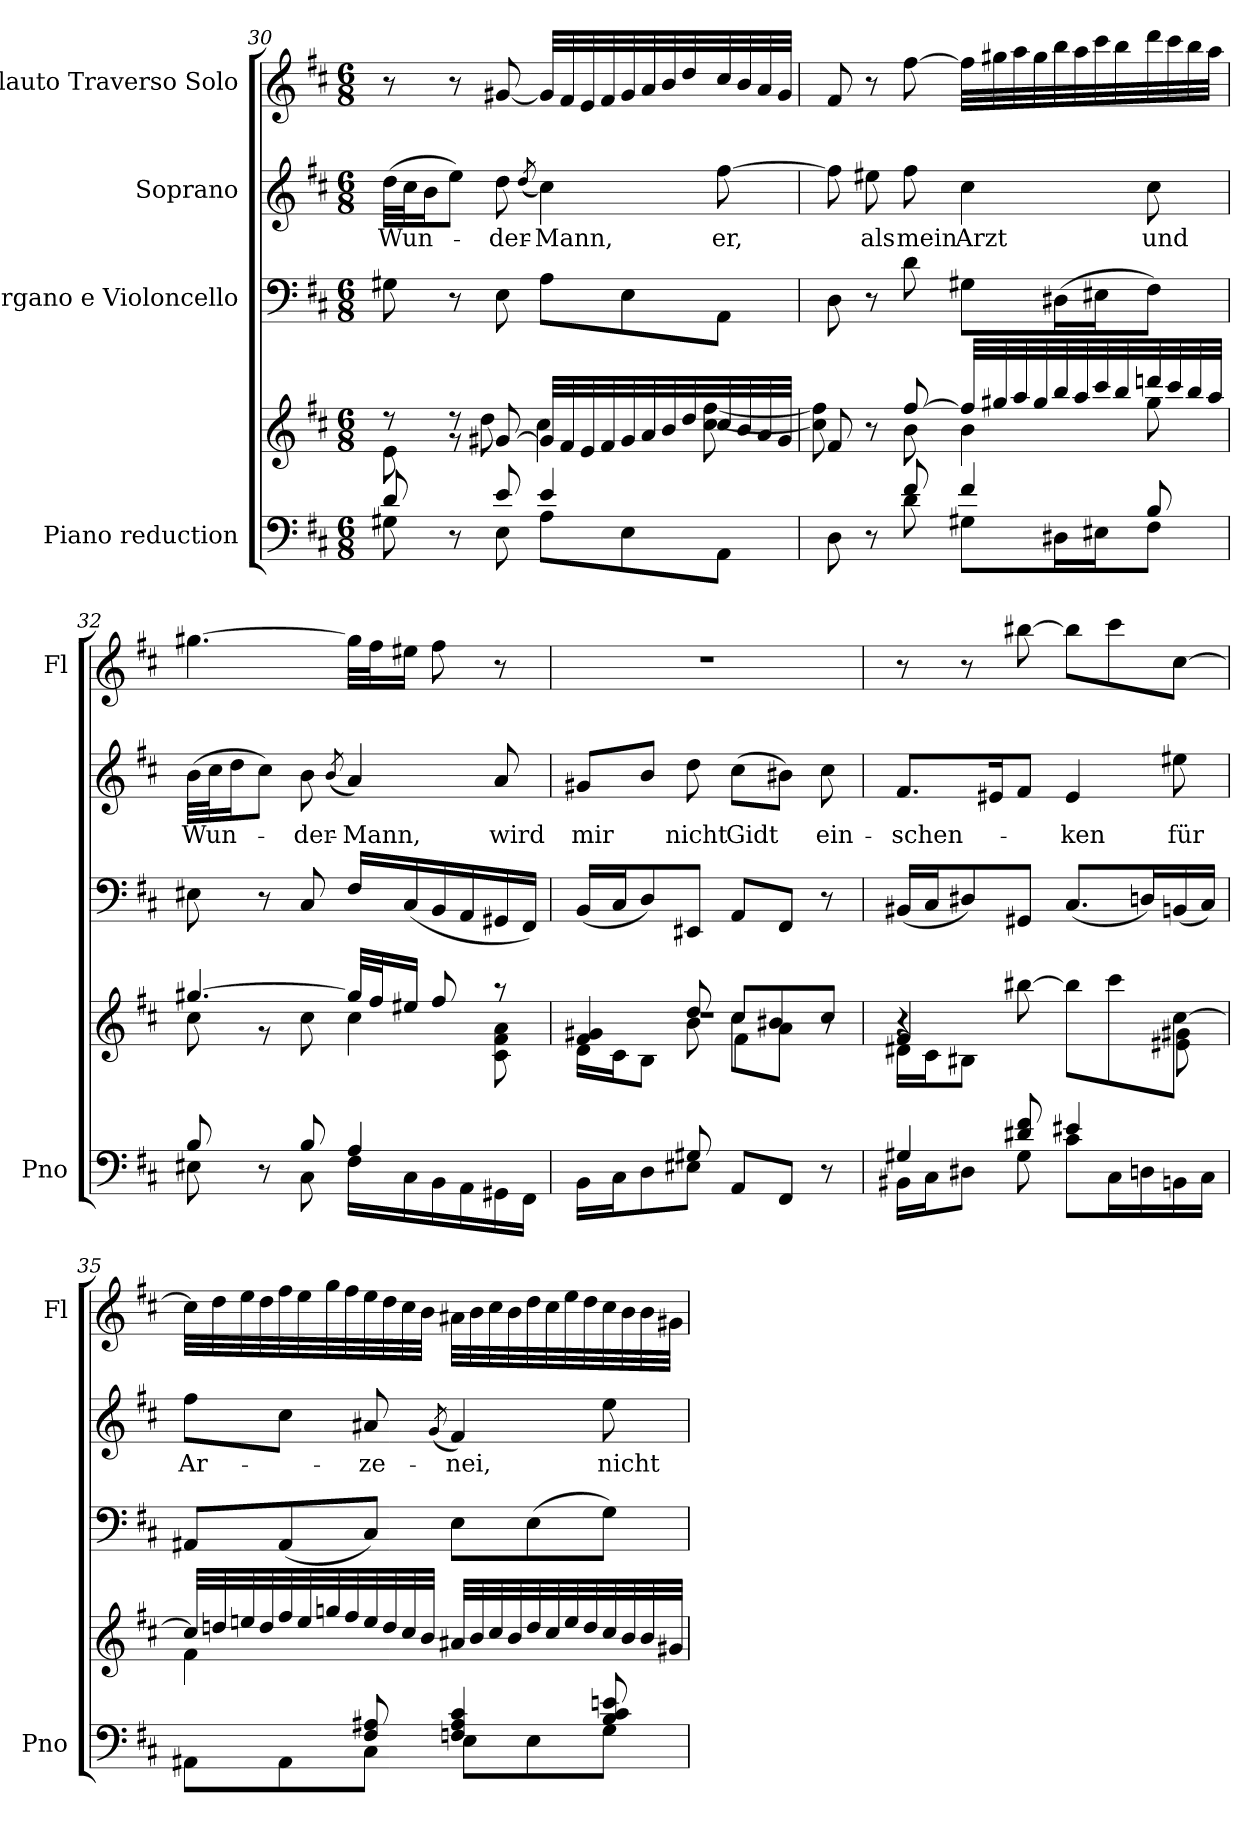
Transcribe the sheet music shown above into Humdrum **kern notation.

**kern	**kern	**kern	**kern	**text	**kern
*part4	*part4	*part3	*part2	*part2	*part1
*staff5	*staff4	*staff3	*staff2	*staff2	*staff1
*I"Piano reduction	*	*I"Organo e Violoncello	*I"Soprano	*	*I"Flauto Traverso Solo
*I'Pno	*	*	*	*	*I'Fl
*clefF4	*clefG2	*clefF4	*clefG2	*	*clefG2
*k[f#c#]	*k[f#c#]	*k[f#c#]	*k[f#c#]	*	*k[f#c#]
*M6/8	*M6/8	*M6/8	*M6/8	*	*M6/8
=30	=30	=30	=30	=30	=30
*^	*^	*	*	*	*
!	!	!	!	!	!	!LO:LY:b	!
8d/	8G#X\	8r	8e\	8G#X\	(>32dd\LLL	Wun-	8r
.	.	.	.	.	32cc#\J	.	.
.	.	.	.	.	16b\J	.	.
8r	8ryy	8r	8r	8r	8ee\J)	.	8r
!	!	!	!	!	!	!LO:LY:b	!
8e/	8E\	[8g#X/	8dd\	8E\	8dd\	-der-	[8g#X/
.	.	.	.	.	(<8qdd/	.	.
!	!	!	!	!	!	!LO:LY:b	!
4e/	8A\L	32g#/LLL]	4cc#\	8A\L	4cc#\)	-Mann,	32g#/LLL]
.	.	32f#/	.	.	.	.	32f#/
.	.	32e/	.	.	.	.	32e/
.	.	32f#/	.	.	.	.	32f#/
.	8E\	32g#/	.	8E\	.	.	32g#/
.	.	32a/	.	.	.	.	32a/
.	.	32b/	.	.	.	.	32b/
.	.	32dd/	.	.	.	.	32dd/
!	!	!	!	!	!	!LO:LY:b	!
8ryy	8AA\J	32cc#/	[8cc#\ [8ff#\	8AA\J	[8ff#\	er,	32cc#/
.	.	32b/	.	.	.	.	32b/
.	.	32a/	.	.	.	.	32a/
.	.	32g#/JJJ	.	.	.	.	32g#/JJJ
=31	=31	=31	=31	=31	=31	=31	=31
8ryy	8D\	8f#/	8cc#\] 8ff#\]	8D\	8ff#\]	.	8f#/
!	!	!	!	!	!	!LO:LY:b	!
8r	8ryy	8r	8ryy	8r	8ee#X\	als	8r
!	!	!	!	!	!	!LO:LY:b	!
8f#/	8d\	[8ff#/	8b\	8d\	8ff#\	mein	[8ff#\
!	!	!	!	!	!	!LO:LY:b	!
4f#/	8G#X\L	32ff#/LLL]	4b\	8G#X\L	4cc#\	Arzt	32ff#\LLL]
.	.	32gg#X/	.	.	.	.	32gg#X\
.	.	32aa/	.	.	.	.	32aa\
.	.	32gg#/	.	.	.	.	32gg#\
.	16D#X\L	32bb/	.	(>16D#X\L	.	.	32bb\
.	.	32aa/	.	.	.	.	32aa\
.	16E#X\J	32ccc#/	.	16E#X\J	.	.	32ccc#\
.	.	32bb/	.	.	.	.	32bb\
!	!	!	!	!	!	!LO:LY:b	!
8B/	8F#\J	32dddn/	8gg#\	8F#\J)	8cc#\	und	32ddd\
.	.	32ccc#/	.	.	.	.	32ccc#\
.	.	32bb/	.	.	.	.	32bb\
.	.	32aa/JJJ	.	.	.	.	32aa\JJJ
!!LO:PB:g=z
=32	=32	=32	=32	=32	=32	=32	=32
!	!	!	!	!	!	!LO:LY:b	!
8B/	8E#X\	[4.gg#X/	8cc#\	8E#X\	(>32b\LLL	Wun-	[4.gg#X\
.	.	.	.	.	32cc#\J	.	.
.	.	.	.	.	16dd\J	.	.
8r	8ryy	.	8r	8r	8cc#\J)	.	.
!	!	!	!	!	!	!LO:LY:b	!
8B/	8C#\	.	8cc#\	8C#/	8b\	-der-	.
.	.	.	.	.	(<8qb/	.	.
!	!	!	!	!	!	!LO:LY:b	!
4A/	16F#\LL	32gg#/LLL]	4cc#\	16F#/LL	4a/)	-Mann,	32gg#\LLL]
.	.	32ff#/J	.	.	.	.	32ff#\J
.	16C#\	16ee#X/JJ	.	(<16C#/	.	.	16ee#X\JJ
.	16BB\	8ff#/	.	16BB/	.	.	8ff#\
.	16AA\	.	.	16AA/	.	.	.
!	!	!	!	!	!	!LO:LY:b	!
8ryy	16GG#X\	8r	8c#\ 8f#\ 8a\	16GG#X/	8a/	wird	8r
.	16FF#\JJ	.	.	16FF#/JJ)	.	.	.
=33	=33	=33	=33	=33	=33	=33	=33
*	*	*^	*^	*	*	*	*
!	!	!	!	!	!	!	!	!LO:LY:b	!
4ryy	16BB\LL	2.r	16d\LL	4f#/ 4g#X/	4.ryy	(<16BB/LL	8g#X/L	mir	2.r
.	16C#\J	.	16c#\J	.	.	16C#/J	.	.	.
.	8D\	.	8B\J	.	.	8D/)	8b/J	.	.
!	!	!	!	!	!	!	!	!LO:LY:b	!
8G#X/	8E#X\J	.	8b\	8dd/	.	8EE#X/J	8dd\	nicht	.
!	!	!	!	!	!	!	!	!LO:LY:b	!
4ryy	8AA/L	.	8cc#\L	8cc#/L	4f#\	8AA/L	(>8cc#\L	Gidt	.
.	8FF#/J	.	8a\J	8b#X/	.	8FF#/J	8b#X\J)	.	.
!	!	!	!	!	!	!	!	!LO:LY:b	!
8r	8ryy	.	8r	8cc#/J	8ryy	8r	8cc#\	ein-	.
=34	=34	=34	=34	=34	=34	=34	=34	=34	=34
!	!	!	!	!	!	!	!	!LO:LY:b	!
*	*	*	*	*v	*v	*	*	*	*
4G#X/	16BB#X\LL	4r	16d#X\LL	4f#/	(<16BB#X/LL	8.f#/L	-schen-	8r
.	16C#\J	.	16c#\J	.	16C#/J	.	.	.
.	8D#X\J	.	8B#X\J	.	8D#X/)	.	.	8r
.	.	.	.	.	.	16e#X/K	.	.
8d#X/ 8f#/	8G#\	[8bb#X\	8ryy	2ryy	8GG#X/J	8f#/J	.	[8bb#X\
!	!	!	!	!	!	!	!LO:LY:b	!
4e#X/	8c#\L	8bb#\L]	8ryy	.	(<8.C#/L	4e#/	-ken	8bb#\L]
.	16C#\L	8ccc#\	8ryy	.	.	.	.	8ccc#\
.	16Dn\	.	.	.	16Dn/L)	.	.	.
!	!	!	!	!	!	!	!LO:LY:b	!
8ryy	16BBn\	[8cc#/J	8e#X\ 8g#X\	.	(<16BBn/	8ee#X\	für	[8cc#\J
.	16C#\JJ	.	.	.	16C#/JJ)	.	.	.
*	*	*	*v	*v	*	*	*	*
!!LO:LB:g=z
=35	=35	=35	=35	=35	=35	=35	=35
!	!	!	!	!	!	!LO:LY:b	!
4ryy	8AA#X\L	32cc#/LLL]	4f#\	8AA#X/L	8ff#\L	Ar-	32cc#\LLL]
.	.	32ddn/	.	.	.	.	32dd\
.	.	32een/	.	.	.	.	32ee\
.	.	32dd/	.	.	.	.	32dd\
.	8AA#\	32ff#/	.	(<8AA#/	8cc#\J	.	32ff#\
.	.	32ee/	.	.	.	.	32ee\
.	.	32ggn/	.	.	.	.	32gg\
.	.	32ff#/	.	.	.	.	32ff#\
!	!	!	!	!	!	!LO:LY:b	!
8F#/ 8A#X/	8C#\J	32ee/	2ryy	8C#/J)	8a#X/	-ze-	32ee\
.	.	32dd/	.	.	.	.	32dd\
.	.	32cc#/	.	.	.	.	32cc#\
.	.	32b/JJJ	.	.	.	.	32b\JJJ
.	.	.	.	.	(<8qg/	.	.
!	!	!	!	!	!	!LO:LY:b	!
4Fn/ 4A#/ 4c#/	8E\L	32a#X/LLL	.	8E\L	4f#/)	-nei,	32a#X\LLL
.	.	32b/	.	.	.	.	32b\
.	.	32cc#/	.	.	.	.	32cc#\
.	.	32b/	.	.	.	.	32b\
.	8E\	32dd/	.	(>8E\	.	.	32dd\
.	.	32cc#/	.	.	.	.	32cc#\
.	.	32ee/	.	.	.	.	32ee\
.	.	32dd/	.	.	.	.	32dd\
!	!	!	!	!	!	!LO:LY:b	!
8B/ 8c#/ 8en/	8G\J	32cc#/	.	8G\J)	8ee\	nicht	32cc#\
.	.	32b/	.	.	.	.	32b\
.	.	32b/	.	.	.	.	32b\
.	.	32g#X/JJJ	.	.	.	.	32g#X\JJJ
*v	*v	*	*	*	*	*	*
*	*v	*v	*	*	*	*
=	=	=	=	=	=
*-	*-	*-	*-	*-	*-
